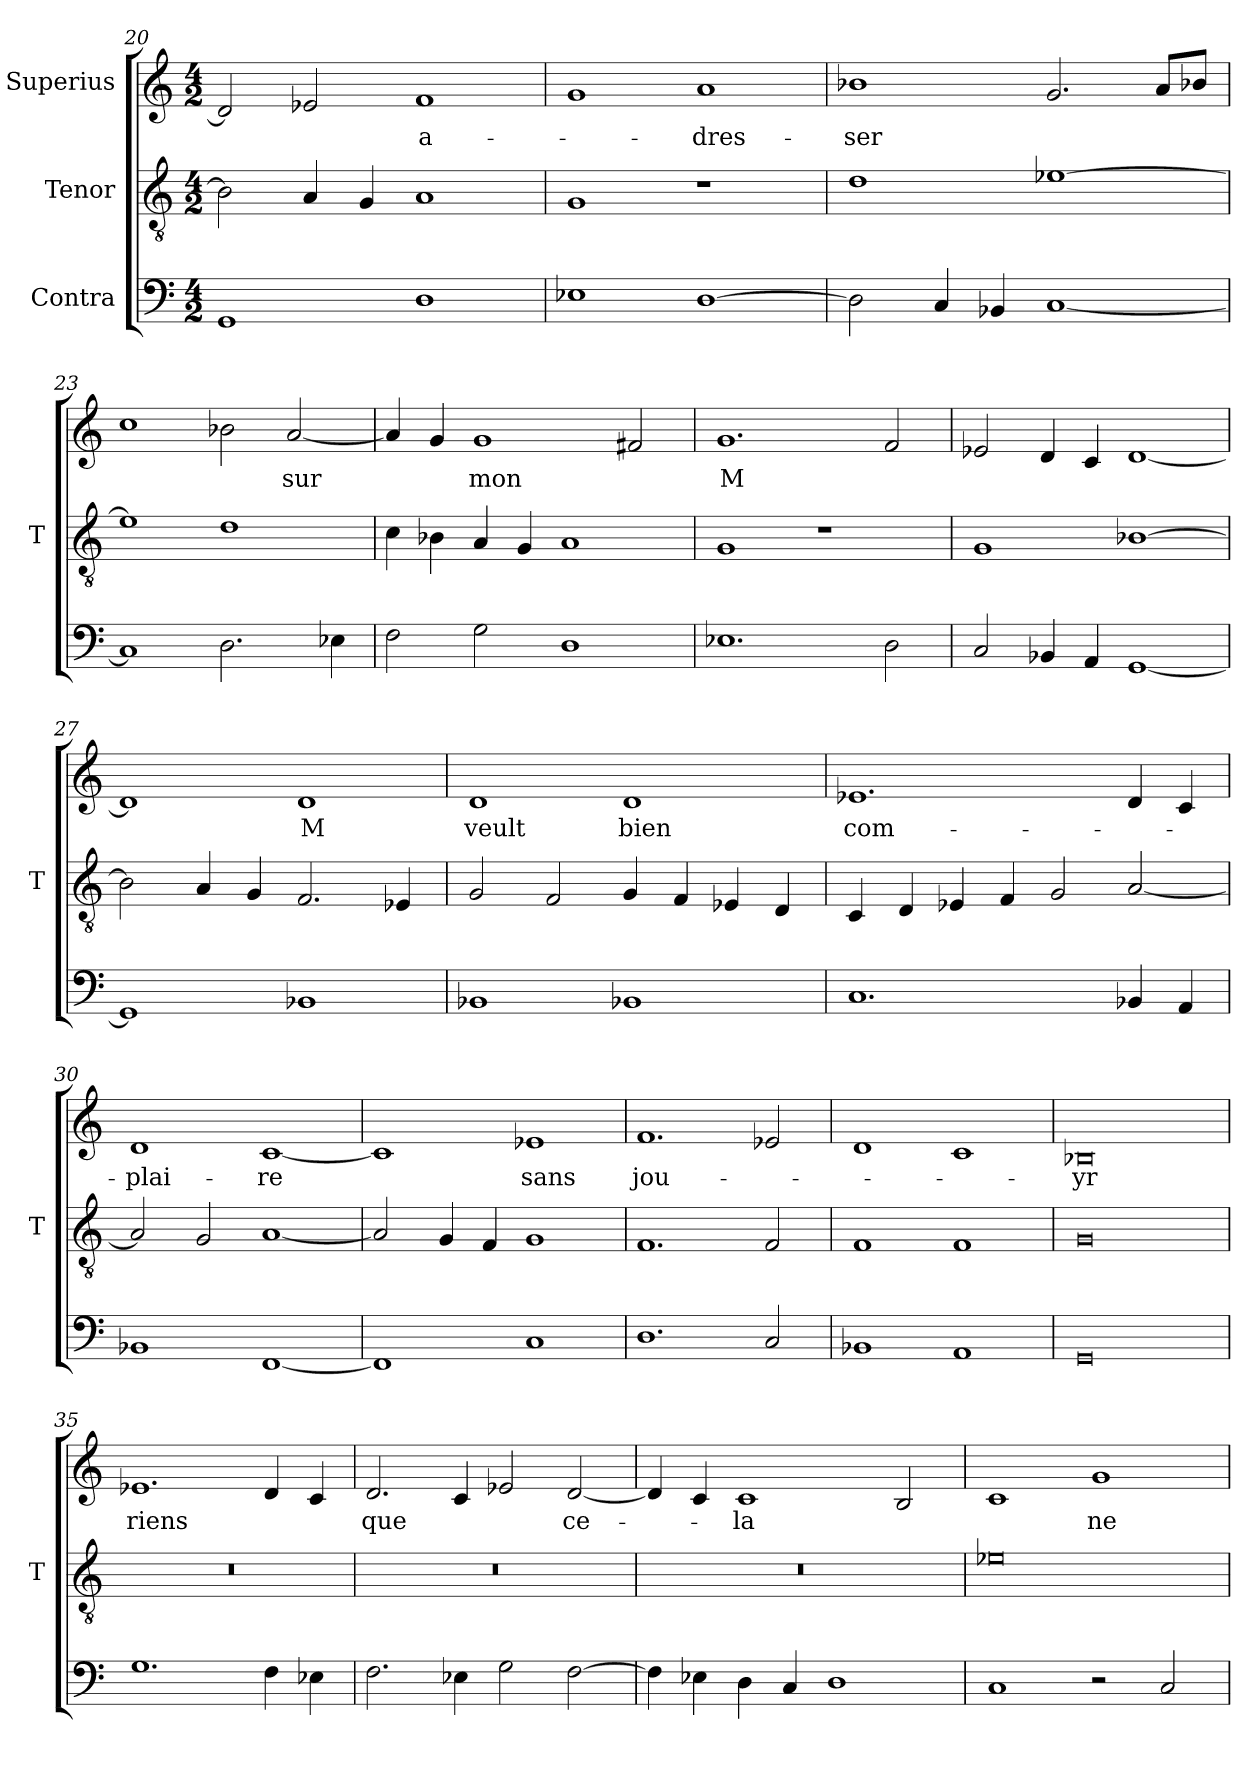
**kern	**kern	**kern	**text
*part3	*part2	*part1	*part1
*staff3	*staff2	*staff1	*staff1
*I"Contra	*I"Tenor	*I"Superius	*
*	*I'T	*	*
*clefF4	*clefGv2	*clefG2	*
*M4/2	*M4/2	*M4/2	*
=20	=20	=20	=20
1GG	2B-]	2d]	.
.	4A	2e-X	.
.	4G	.	.
1D	1A	1f	a-
=21	=21	=21	=21
1E-X	1G	1g	.
[1D	1r	1a	-dres-
=22	=22	=22	=22
2D]	1d	1b-X	-ser
4C	.	.	.
4BB-X	.	.	.
[1C	[1e-X	2.g	.
.	.	8a/L	.
.	.	8b-X/J	.
=23	=23	=23	=23
1C]	1e-]	1cc	.
2.D	1d	2b-X	.
.	.	[2a	-sur
4E-X	.	.	.
=24	=24	=24	=24
2F	4c	4a]	.
.	4B-X	4g	.
2G	4A	1g	-mon
.	4G	.	.
1D	1A	.	.
.	.	2f#X	.
=25	=25	=25	=25
1.E-X	1G	1.g	-M
.	1r	.	.
2D	.	2f	.
=26	=26	=26	=26
2C	1G	2e-X	.
4BB-X	.	4d	.
4AA	.	4c	.
[1GG	[1B-X	[1d	.
=27	=27	=27	=27
1GG]	2B-]	1d]	.
.	4A	.	.
.	4G	.	.
1BB-X	2.F	1d	-M
.	4E-X	.	.
=28	=28	=28	=28
1BB-X	2G	1d	-veult
.	2F	.	.
1BB-X	4G	1d	-bien
.	4F	.	.
.	4E-X	.	.
.	4D	.	.
=29	=29	=29	=29
1.C	4C	1.e-X	com-
.	4D	.	.
.	4E-X	.	.
.	4F	.	.
.	2G	.	.
4BB-X	[2A	4d	.
4AA	.	4c	.
=30	=30	=30	=30
1BB-X	2A]	1d	-plai-
.	2G	.	.
[1FF	[1A	[1c	-re
=31	=31	=31	=31
1FF]	2A]	1c]	.
.	4G	.	.
.	4F	.	.
1C	1G	1e-X	-sans
=32	=32	=32	=32
1.D	1.F	1.f	jou-
2C	2F	2e-X	.
=33	=33	=33	=33
1BB-X	1F	1d	.
1AA	1F	1c	.
=34	=34	=34	=34
0GG	0G	0B-X	-yr
=35	=35	=35	=35
1.G	0r	1.e-X	-riens
4F	.	4d	.
4E-X	.	4c	.
=36	=36	=36	=36
2.F	0r	2.d	-que
4E-X	.	4c	.
2G	.	2e-X	.
[2F	.	[2d	ce-
=37	=37	=37	=37
4F]	0r	4d]	.
4E-X	.	4c	.
4D	.	1c	-la
4C	.	.	.
1D	.	.	.
.	.	2B	.
=38	=38	=38	=38
1C	0e-X	1c	.
2r	.	1g	-ne
2C	.	.	.
=	=	=	=
*-	*-	*-	*-
